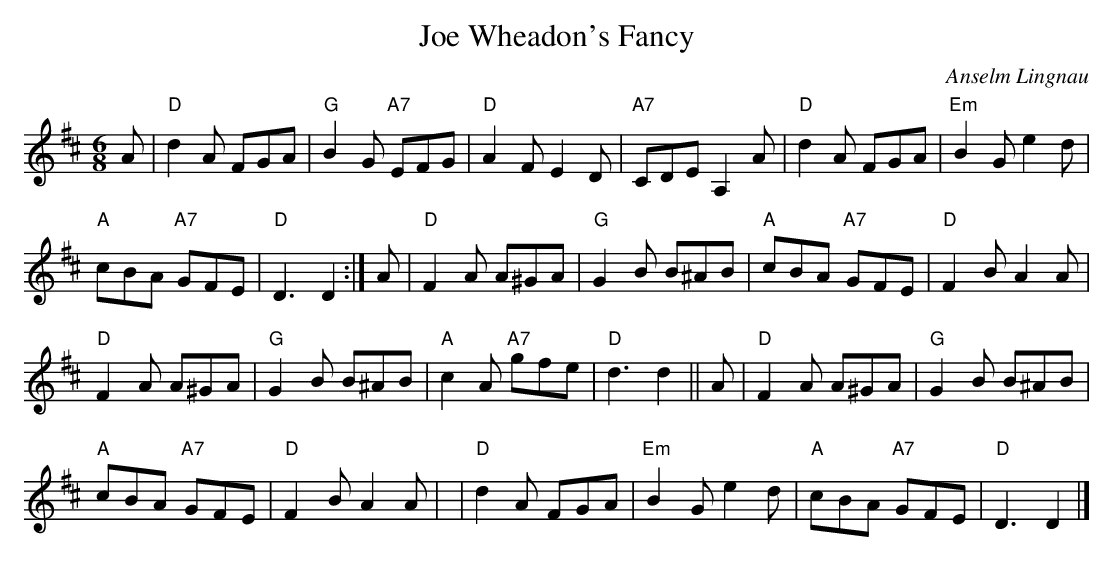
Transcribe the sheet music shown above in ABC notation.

X:1
T:Joe Wheadon's Fancy
C:Anselm Lingnau
M:6/8
L:1/8
K:D
A|"D"d2A FGA|"G"B2G "A7"EFG|"D"A2F E2D|"A7"CDE A,2 A|\
  "D"d2A FGA|"Em"B2G e2d|
                         "A"cBA "A7"GFE|"D"D3 D2:|\
A|"D"F2A A^GA|"G"G2B B^AB|"A"cBA "A7"GFE|"D"F2B A2 A|
  "D"F2A A^GA|"G"G2B B^AB|"A"c2A "A7"gfe|"D"d3 d2||\
A|"D"F2A A^GA|"G"G2B B^AB|
                          "A"cBA "A7"GFE|"D"F2B A2 A|\
 |"D"d2A FGA|"Em"B2G e2d|"A"cBA "A7"GFE|"D"D3 D2|]
